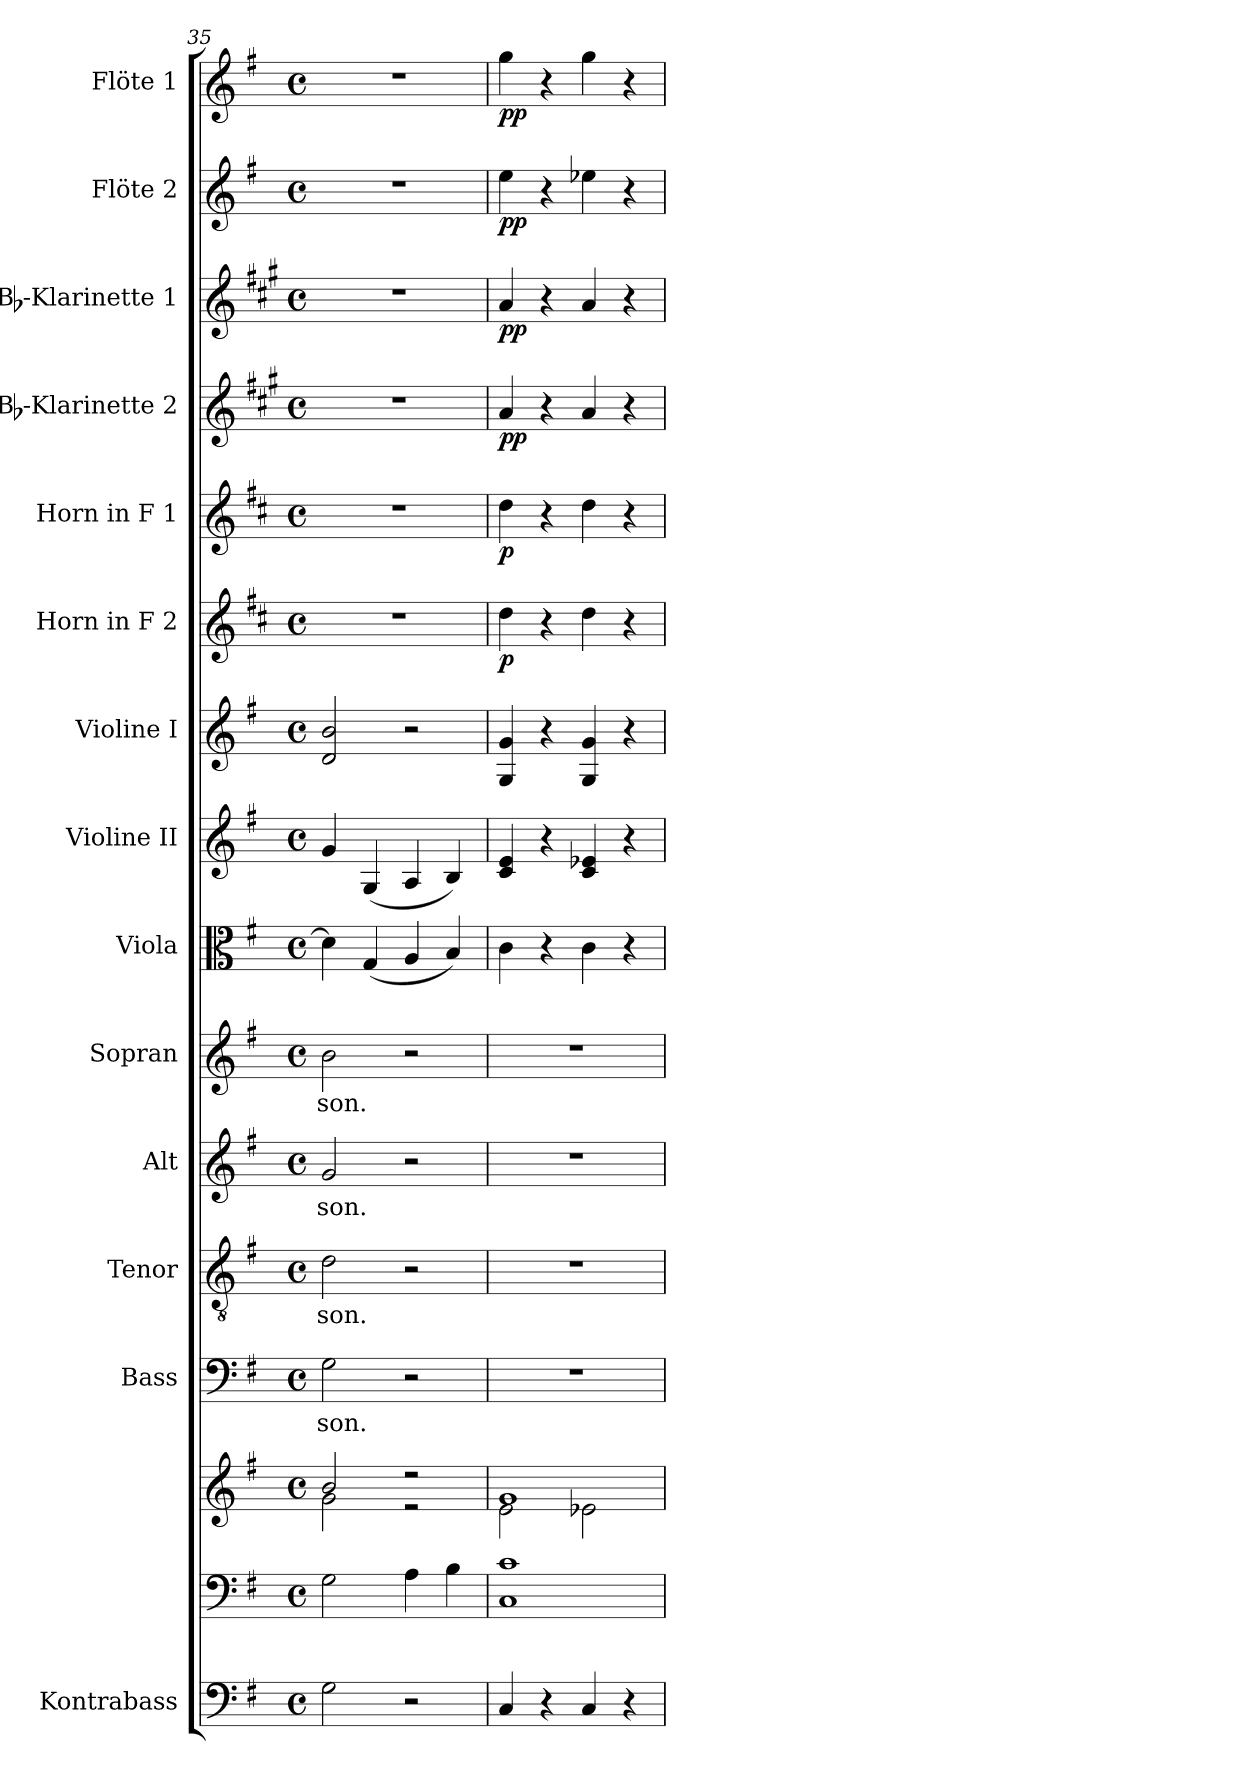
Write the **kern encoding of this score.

**kern	**kern	**kern	**kern	**text	**kern	**text	**kern	**text	**kern	**text	**kern	**kern	**kern	**kern	**dynam	**kern	**dynam	**kern	**dynam	**kern	**dynam	**kern	**dynam	**kern	**dynam
*part15	*part14	*part14	*part13	*part13	*part12	*part12	*part11	*part11	*part10	*part10	*part9	*part8	*part7	*part6	*part6	*part5	*part5	*part4	*part4	*part3	*part3	*part2	*part2	*part1	*part1
*staff16	*staff15	*staff14	*staff13	*staff13	*staff12	*staff12	*staff11	*staff11	*staff10	*staff10	*staff9	*staff8	*staff7	*staff6	*staff6	*staff5	*staff5	*staff4	*staff4	*staff3	*staff3	*staff2	*staff2	*staff1	*staff1
*I"Kontrabass	*	*	*I"Bass	*	*I"Tenor	*	*I"Alt	*	*I"Sopran	*	*I"Viola	*I"Violine II	*I"Violine I	*I"Horn in F 2	*	*I"Horn in F 1	*	*I"Bb-Klarinette 2	*	*I"Bb-Klarinette 1	*	*I"Flöte 2	*	*I"Flöte 1	*
*I'Kb.	*	*	*I'B.	*	*I'T.	*	*I'A.	*	*I'S.	*	*I'Vla.	*I'Vl. II	*I'Vl. I	*I'Horn 2	*	*I'Horn 1	*	*I'Bb Kl. 2	*	*I'Bb Kl. 1	*	*I'Fl. 2	*	*I'Fl. 1	*
*clefF4	*clefF4	*clefG2	*clefF4	*	*clefGv2	*	*clefG2	*	*clefG2	*	*clefC3	*clefG2	*clefG2	*clefG2	*	*clefG2	*	*clefG2	*	*clefG2	*	*clefG2	*	*clefG2	*
*ITrd7c12	*	*	*	*	*	*	*	*	*	*	*	*	*	*ITrd4c7	*	*ITrd4c7	*	*ITrd1c2	*	*ITrd1c2	*	*	*	*	*
*k[f#]	*k[f#]	*k[f#]	*k[f#]	*	*k[f#]	*	*k[f#]	*	*k[f#]	*	*k[f#]	*k[f#]	*k[f#]	*k[f#]	*	*k[f#]	*	*k[f#]	*	*k[f#]	*	*k[f#]	*	*k[f#]	*
*G:	*G:	*G:	*G:	*	*G:	*	*G:	*	*G:	*	*G:	*G:	*G:	*G:	*	*G:	*	*G:	*	*G:	*	*G:	*	*G:	*
*M4/4	*M4/4	*M4/4	*M4/4	*	*M4/4	*	*M4/4	*	*M4/4	*	*M4/4	*M4/4	*M4/4	*M4/4	*	*M4/4	*	*M4/4	*	*M4/4	*	*M4/4	*	*M4/4	*
*met(c)	*met(c)	*met(c)	*met(c)	*	*met(c)	*	*met(c)	*	*met(c)	*	*met(c)	*met(c)	*met(c)	*met(c)	*	*met(c)	*	*met(c)	*	*met(c)	*	*met(c)	*	*met(c)	*
=35	=35	=35	=35	=35	=35	=35	=35	=35	=35	=35	=35	=35	=35	=35	=35	=35	=35	=35	=35	=35	=35	=35	=35	=35	=35
*	*	*^	*	*	*	*	*	*	*	*	*	*	*	*	*	*	*	*	*	*	*	*	*	*	*
!	!	!	!	!	!LO:LY:b	!	!LO:LY:b	!	!LO:LY:b	!	!LO:LY:b	!	!	!	!	!	!	!	!	!	!	!	!	!	!	!
2GG\	2G\	2b/	2g\	2G\	-son.	2d\	-son.	2g/	-son.	2b\	-son.	4d\]	4g/	2d/ 2b/	1r	.	1r	.	1r	.	1r	.	1r	.	1r	.
.	.	.	.	.	.	.	.	.	.	.	.	(<4G/	(<4G/	.	.	.	.	.	.	.	.	.	.	.	.	.
2r	4A\	2r	2r	2r	.	2r	.	2r	.	2r	.	4A/	4A/	2r	.	.	.	.	.	.	.	.	.	.	.	.
.	4B\	.	.	.	.	.	.	.	.	.	.	4B/)	4B/)	.	.	.	.	.	.	.	.	.	.	.	.	.
=36	=36	=36	=36	=36	=36	=36	=36	=36	=36	=36	=36	=36	=36	=36	=36	=36	=36	=36	=36	=36	=36	=36	=36	=36	=36	=36
!	!	!	!	!	!	!	!	!	!	!	!	!	!	!	!	!LO:DY:b	!	!LO:DY:b	!	!LO:DY:b	!	!LO:DY:b	!	!LO:DY:b	!	!LO:DY:b
4CC/	1C 1c	1g	2e\	1r	.	1r	.	1r	.	1r	.	4c\	4c/ 4e/	4G/ 4g/	4g\	p	4g\	p	4g/	pp	4g/	pp	4ee\	pp	4gg\	pp
4r	.	.	.	.	.	.	.	.	.	.	.	4r	4r	4r	4r	.	4r	.	4r	.	4r	.	4r	.	4r	.
4CC/	.	.	2e-X\	.	.	.	.	.	.	.	.	4c\	4c/ 4e-X/	4G/ 4g/	4g\	.	4g\	.	4g/	.	4g/	.	4ee-X\	.	4gg\	.
4r	.	.	.	.	.	.	.	.	.	.	.	4r	4r	4r	4r	.	4r	.	4r	.	4r	.	4r	.	4r	.
*	*	*v	*v	*	*	*	*	*	*	*	*	*	*	*	*	*	*	*	*	*	*	*	*	*	*	*
=	=	=	=	=	=	=	=	=	=	=	=	=	=	=	=	=	=	=	=	=	=	=	=	=	=
*-	*-	*-	*-	*-	*-	*-	*-	*-	*-	*-	*-	*-	*-	*-	*-	*-	*-	*-	*-	*-	*-	*-	*-	*-	*-
